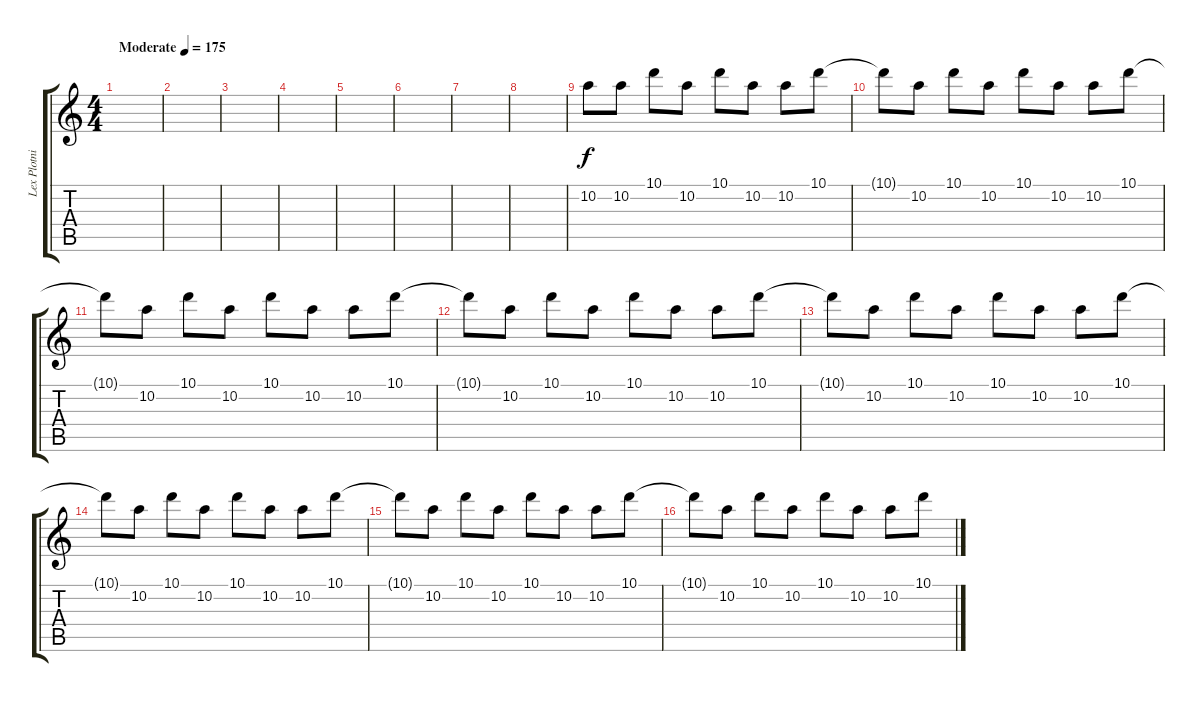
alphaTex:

\track ("Lex Plotnikoff" "Lex Plotni") {instrument distortionguitar}
\staff {score tabs}
\tuning (E4 B3 G3 D3 A2 E2) {hide}
\ts (4 4)
\tempo (175 "Moderate")
\clef g2
\ks c
|
|
|
|
|
|
|
|
10.2.8 10.2.8 10.1.8 10.2.8 10.1.8 10.2.8 10.2.8 10.1.8 |
10.1{t}.8 10.2.8 10.1.8 10.2.8 10.1.8 10.2.8 10.2.8 10.1.8 |
10.1{t}.8 10.2.8 10.1.8 10.2.8 10.1.8 10.2.8 10.2.8 10.1.8 |
10.1{t}.8 10.2.8 10.1.8 10.2.8 10.1.8 10.2.8 10.2.8 10.1.8 |
10.1{t}.8 10.2.8 10.1.8 10.2.8 10.1.8 10.2.8 10.2.8 10.1.8 |
10.1{t}.8 10.2.8 10.1.8 10.2.8 10.1.8 10.2.8 10.2.8 10.1.8 |
10.1{t}.8 10.2.8 10.1.8 10.2.8 10.1.8 10.2.8 10.2.8 10.1.8 |
10.1{t}.8 10.2.8 10.1.8 10.2.8 10.1.8 10.2.8 10.2.8 10.1.8
